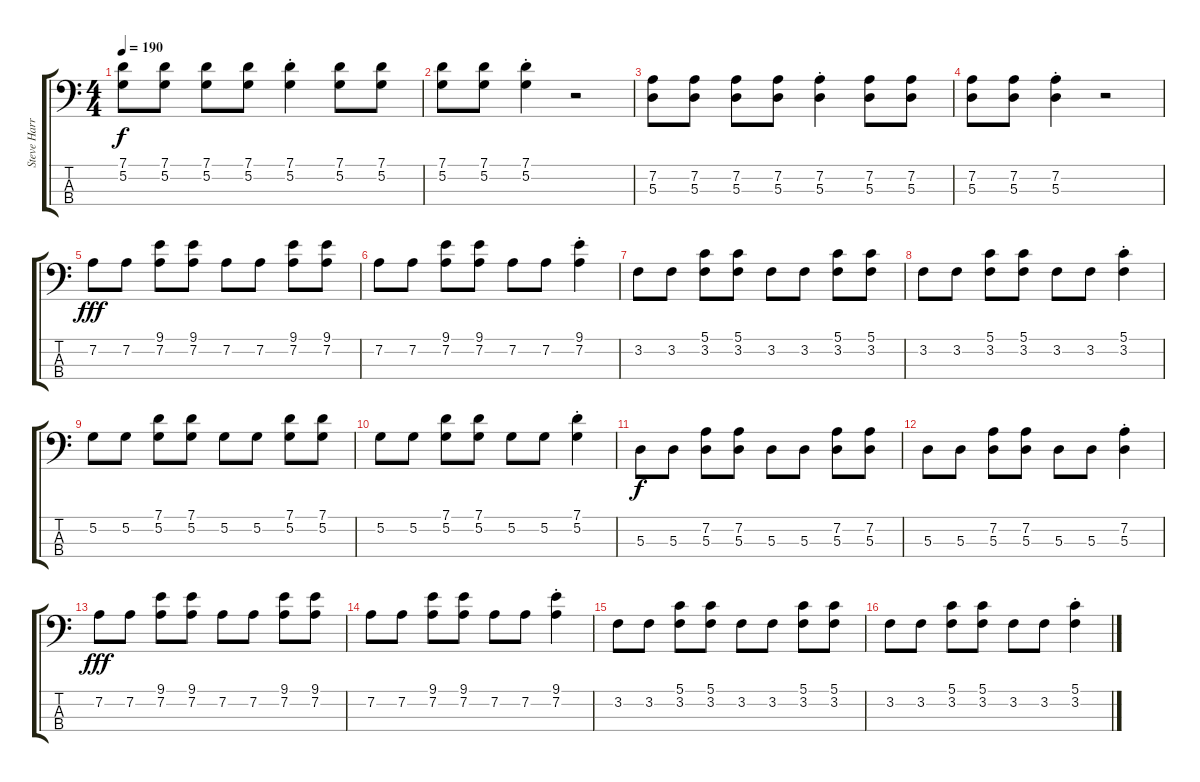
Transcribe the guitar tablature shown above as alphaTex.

\track ("Steve Harris" "Steve Harr") {instrument electricbassfinger}
\staff {score tabs}
\tuning (G2 D2 A1 E1) {hide}
\ts (4 4)
\tempo 190
\clef f4
\ks c
(7.1 5.2).8{dy f} (7.1 5.2).8 (7.1 5.2).8 (7.1 5.2).8 (7.1{st} 5.2{st}).4 (7.1 5.2).8 (7.1 5.2).8 |
(7.1 5.2).8 (7.1 5.2).8 (7.1{st} 5.2{st}).4 r.2 |
(7.2 5.3).8 (7.2 5.3).8 (7.2 5.3).8 (7.2 5.3).8 (7.2{st} 5.3{st}).4 (7.2 5.3).8 (7.2 5.3).8 |
(7.2 5.3).8 (7.2 5.3).8 (7.2{st} 5.3{st}).4 r.2 |
7.2.8{dy fff} 7.2.8 (9.1 7.2).8 (9.1 7.2).8 7.2.8 7.2.8 (9.1 7.2).8 (9.1 7.2).8 |
7.2.8 7.2.8 (9.1 7.2).8 (9.1 7.2).8 7.2.8 7.2.8 (9.1{st} 7.2{st}).4 |
3.2.8 3.2.8 (5.1 3.2).8 (5.1 3.2).8 3.2.8 3.2.8 (5.1 3.2).8 (5.1 3.2).8 |
3.2.8 3.2.8 (5.1 3.2).8 (5.1 3.2).8 3.2.8 3.2.8 (5.1{st} 3.2{st}).4 |
5.2.8 5.2.8 (7.1 5.2).8 (7.1 5.2).8 5.2.8 5.2.8 (7.1 5.2).8 (7.1 5.2).8 |
5.2.8 5.2.8 (7.1 5.2).8 (7.1 5.2).8 5.2.8 5.2.8 (7.1{st} 5.2{st}).4 |
5.3.8{dy f} 5.3.8 (7.2 5.3).8 (7.2 5.3).8 5.3.8 5.3.8 (7.2 5.3).8 (7.2 5.3).8 |
5.3.8 5.3.8 (7.2 5.3).8 (7.2 5.3).8 5.3.8 5.3.8 (7.2{st} 5.3{st}).4 |
7.2.8{dy fff} 7.2.8 (9.1 7.2).8 (9.1 7.2).8 7.2.8 7.2.8 (9.1 7.2).8 (9.1 7.2).8 |
7.2.8 7.2.8 (9.1 7.2).8 (9.1 7.2).8 7.2.8 7.2.8 (9.1{st} 7.2{st}).4 |
3.2.8 3.2.8 (5.1 3.2).8 (5.1 3.2).8 3.2.8 3.2.8 (5.1 3.2).8 (5.1 3.2).8 |
3.2.8 3.2.8 (5.1 3.2).8 (5.1 3.2).8 3.2.8 3.2.8 (5.1{st} 3.2{st}).4
